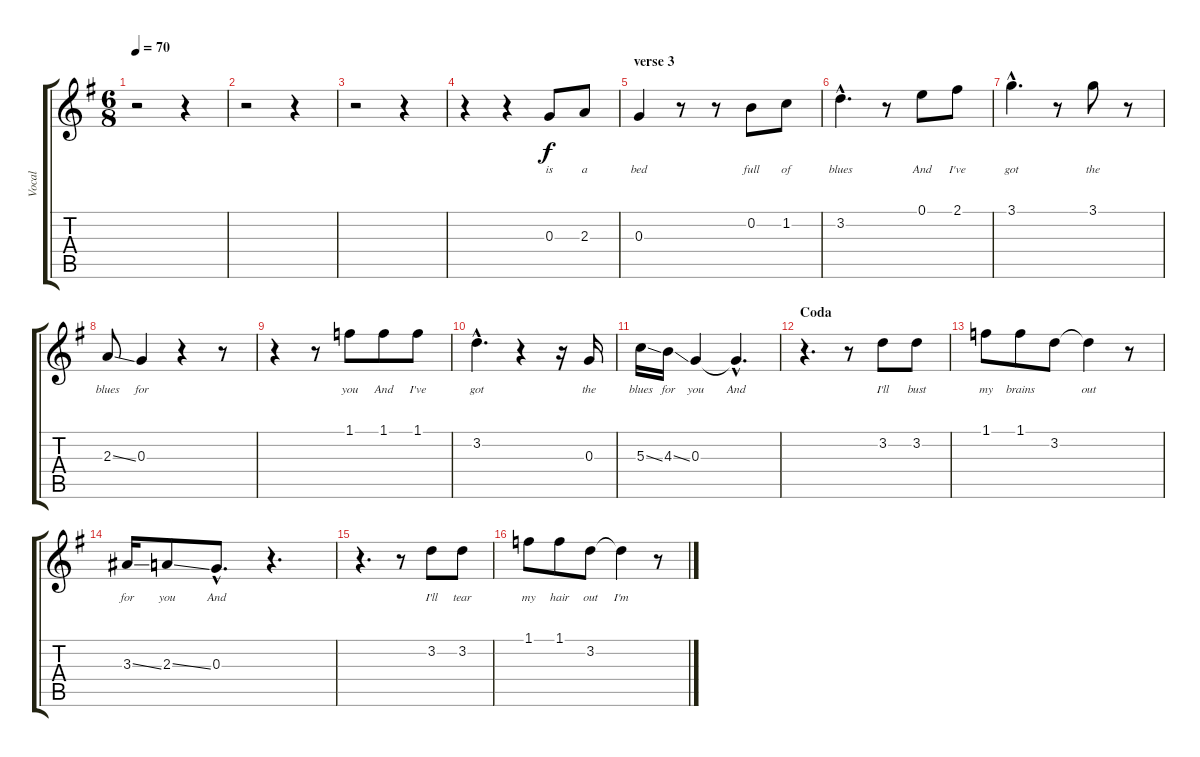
\track ("Vocal" "Vocal") {instrument clarinet}
\staff {score tabs}
\tuning (E5 B4 G4 D4 A3 E3) {hide}
\ts (6 8)
\tempo 70
\clef g2
\ks g
r.2{dy f} r.4 |
r.2 r.4 |
r.2 r.4 |
r.4 r.4 0.3.8{lyrics (0 "is") lyrics (1 "") lyrics (2 "") lyrics (3 "") lyrics (4 "")} 2.3.8{lyrics (0 "a") lyrics (1 "") lyrics (2 "") lyrics (3 "") lyrics (4 "")} |
\section ("" "verse 3")
0.3.4{lyrics (0 "bed") lyrics (1 "") lyrics (2 "") lyrics (3 "") lyrics (4 "")} r.8 r.8 0.2.8{lyrics (0 "full") lyrics (1 "") lyrics (2 "") lyrics (3 "") lyrics (4 "")} 1.2.8{lyrics (0 "of") lyrics (1 "") lyrics (2 "") lyrics (3 "") lyrics (4 "")} |
3.2{hac}.4{d lyrics (0 "blues") lyrics (1 "") lyrics (2 "") lyrics (3 "") lyrics (4 "")} r.8 0.1.8{lyrics (0 "And") lyrics (1 "") lyrics (2 "") lyrics (3 "") lyrics (4 "")} 2.1.8{lyrics (0 "I've") lyrics (1 "") lyrics (2 "") lyrics (3 "") lyrics (4 "")} |
3.1{hac}.4{d lyrics (0 "got") lyrics (1 "") lyrics (2 "") lyrics (3 "") lyrics (4 "")} r.8 3.1.8{lyrics (0 "the") lyrics (1 "") lyrics (2 "") lyrics (3 "") lyrics (4 "")} r.8 |
2.3{ss}.8{lyrics (0 "blues") lyrics (1 "") lyrics (2 "") lyrics (3 "") lyrics (4 "")} 0.3.4{lyrics (0 "for") lyrics (1 "") lyrics (2 "") lyrics (3 "") lyrics (4 "")} r.4 r.8 |
r.4 r.8 1.1.8{lyrics (0 "you") lyrics (1 "") lyrics (2 "") lyrics (3 "") lyrics (4 "")} 1.1.8{lyrics (0 "And") lyrics (1 "") lyrics (2 "") lyrics (3 "") lyrics (4 "")} 1.1.8{lyrics (0 "I've") lyrics (1 "") lyrics (2 "") lyrics (3 "") lyrics (4 "")} |
3.2{hac}.4{d lyrics (0 "got") lyrics (1 "") lyrics (2 "") lyrics (3 "") lyrics (4 "")} r.4 r.16 0.3.16{lyrics (0 "the") lyrics (1 "") lyrics (2 "") lyrics (3 "") lyrics (4 "")} |
5.3{ss}.16{lyrics (0 "blues") lyrics (1 "") lyrics (2 "") lyrics (3 "") lyrics (4 "")} 4.3{ss}.16{lyrics (0 "for") lyrics (1 "") lyrics (2 "") lyrics (3 "") lyrics (4 "")} 0.3.4{lyrics (0 "you") lyrics (1 "") lyrics (2 "") lyrics (3 "") lyrics (4 "")} 0.3{hac t}.4{d lyrics (0 "And") lyrics (1 "") lyrics (2 "") lyrics (3 "") lyrics (4 "")} |
\section ("" "Coda")
r.4{d} r.8 3.2.8{lyrics (0 "I'll") lyrics (1 "") lyrics (2 "") lyrics (3 "") lyrics (4 "")} 3.2.8{lyrics (0 "bust") lyrics (1 "") lyrics (2 "") lyrics (3 "") lyrics (4 "")} |
1.1.8{lyrics (0 "my") lyrics (1 "") lyrics (2 "") lyrics (3 "") lyrics (4 "")} 1.1.8{lyrics (0 "brains") lyrics (1 "") lyrics (2 "") lyrics (3 "") lyrics (4 "")} 3.2.8{lyrics (0 "") lyrics (1 "") lyrics (2 "") lyrics (3 "") lyrics (4 "")} 3.2{t}.4{lyrics (0 "out") lyrics (1 "") lyrics (2 "") lyrics (3 "") lyrics (4 "")} r.8 |
3.3{ss}.16{lyrics (0 "for") lyrics (1 "") lyrics (2 "") lyrics (3 "") lyrics (4 "")} 2.3{ss}.8{lyrics (0 "you") lyrics (1 "") lyrics (2 "") lyrics (3 "") lyrics (4 "")} 0.3{hac}.8{d lyrics (0 "And") lyrics (1 "") lyrics (2 "") lyrics (3 "") lyrics (4 "")} r.4{d} |
r.4{d} r.8 3.2.8{lyrics (0 "I'll") lyrics (1 "") lyrics (2 "") lyrics (3 "") lyrics (4 "")} 3.2.8{lyrics (0 "tear") lyrics (1 "") lyrics (2 "") lyrics (3 "") lyrics (4 "")} |
1.1.8{lyrics (0 "my") lyrics (1 "") lyrics (2 "") lyrics (3 "") lyrics (4 "")} 1.1.8{lyrics (0 "hair") lyrics (1 "") lyrics (2 "") lyrics (3 "") lyrics (4 "")} 3.2.8{lyrics (0 "out") lyrics (1 "") lyrics (2 "") lyrics (3 "") lyrics (4 "")} 3.2{t}.4{lyrics (0 "I'm") lyrics (1 "") lyrics (2 "") lyrics (3 "") lyrics (4 "")} r.8
